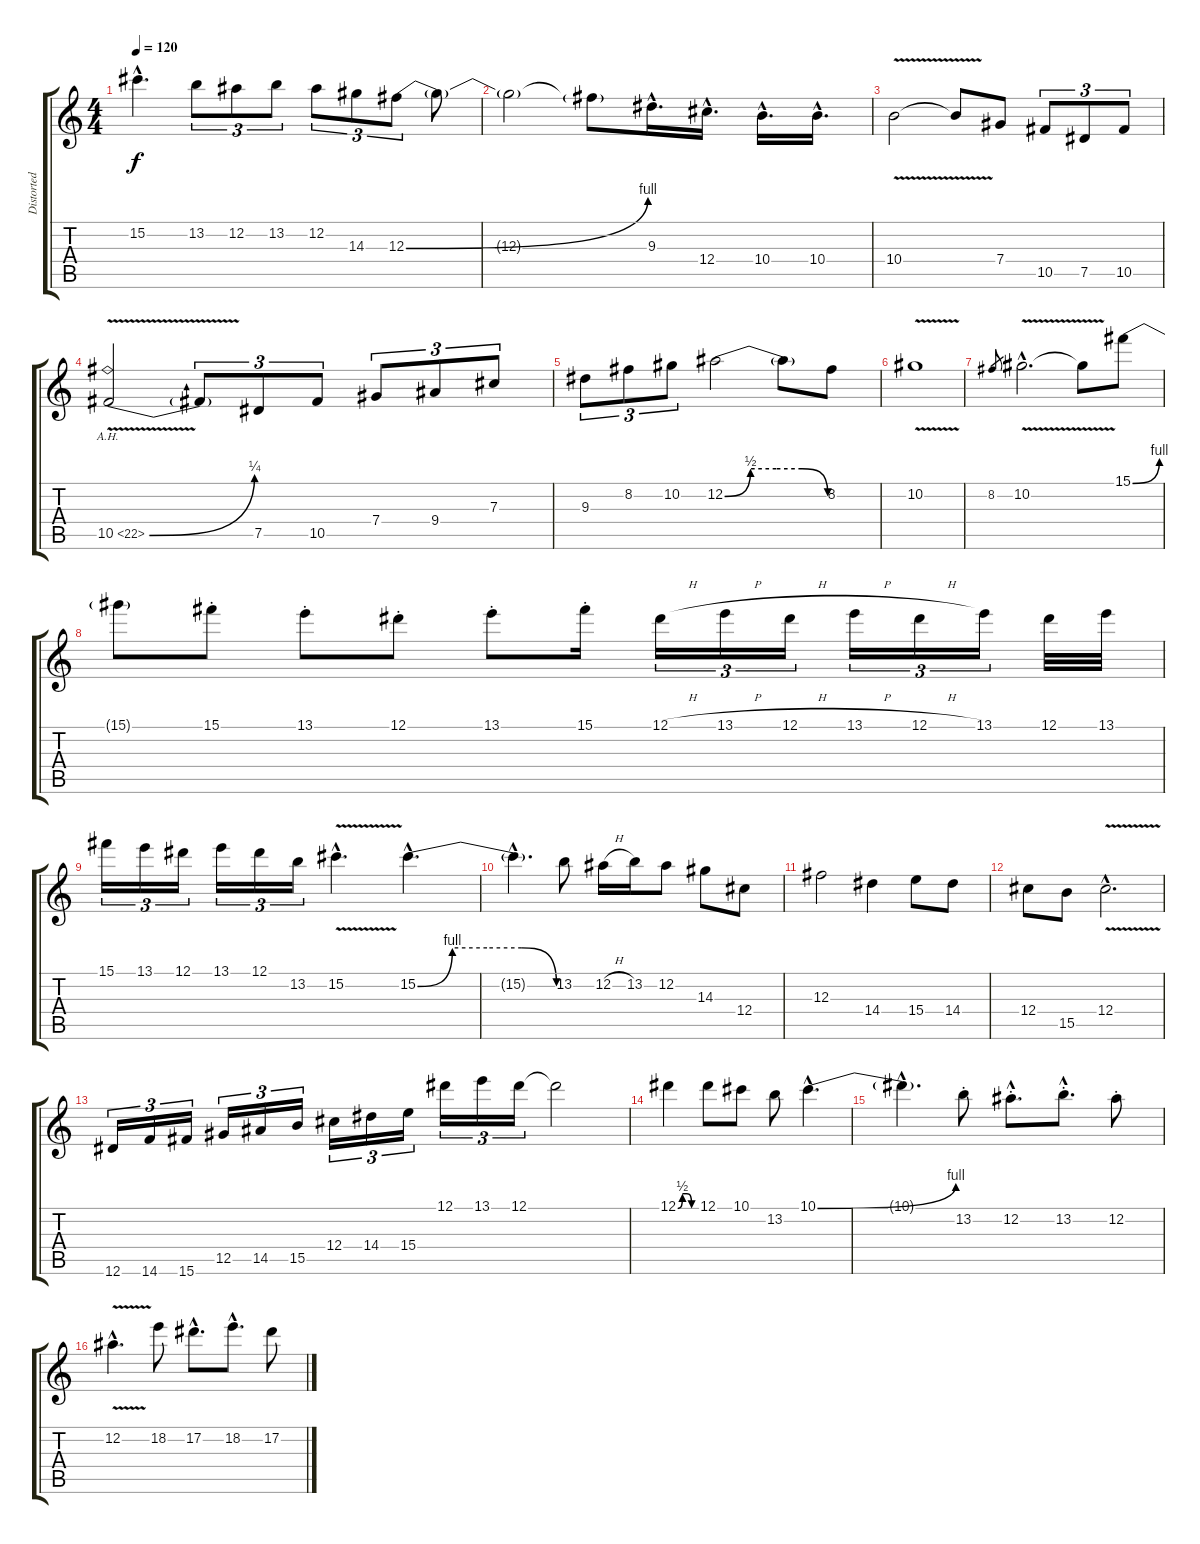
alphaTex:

\track ("Distorted Guitar" "Distorted ") {instrument distortionguitar}
\staff {score tabs}
\tuning (Eb4 Bb3 Gb3 Db3 Ab2 Eb2) {hide}
\ts (4 4)
\tempo 120
\clef g2
\ks c
15.2{hac t}.4{d dy f} 13.2.8{tu (3 2)} 12.2.8{tu (3 2)} 13.2.8{tu (3 2)} 12.2.8{tu (3 2)} 14.3.8{tu (3 2)} 12.3{be (bend 0 0 60 4)}.8{tu (3 2)} 12.3{t}.8 |
12.3{t}.2 12.3{t}.8 9.3{hac}.16{d} 12.4{hac}.16{d} 10.4{hac}.16{d} 10.4{hac}.16{d} |
10.4{v}.2 10.4{t}.8 7.4.8 10.5.8{tu (3 2)} 7.5.8{tu (3 2)} 10.5.8{tu (3 2)} |
10.5{be (bend 0 0 60 1) ah 12 v}.2 10.5{t}.8{tu (3 2)} 7.5.8{tu (3 2)} 10.5.8{tu (3 2)} 7.4.8{tu (3 2)} 9.4.8{tu (3 2)} 7.3.8{tu (3 2)} |
9.3.8{tu (3 2)} 8.2.8{tu (3 2)} 10.2.8{tu (3 2)} 12.2{be (custom 0 0 15 2 30 2 45 2 60 0)}.2 12.2{t}.8 8.2.8 |
10.2{v}.1 |
8.2.8{gr} 10.2{v hac}.2{d} 10.2{t}.8 15.1{be (bend 0 0 60 4)}.8 |
15.1{t}.8 15.1{st}.8 13.1{st}.8 12.1{st}.8 13.1{st}.8 15.1{st}.16 12.1{h}.16{tu (3 2)} 13.1{h}.16{tu (3 2)} 12.1{h}.16{tu (3 2)} 13.1{h}.16{tu (3 2)} 12.1{h}.16{tu (3 2)} 13.1.16{tu (3 2)} 12.1.32 13.1.32 |
15.1.16{tu (3 2)} 13.1.16{tu (3 2)} 12.1.16{tu (3 2)} 13.1.16{tu (3 2)} 12.1.16{tu (3 2)} 13.2.16{tu (3 2)} 15.2{v hac}.4{d} 15.2{be (custom 0 0 15 4 30 4 45 4 60 0) hac}.4{d} |
15.2{hac t}.4{d} 13.2.8 12.2{h}.16 13.2.16 12.2.8 14.3.8 12.4.8 |
12.3.2 14.4.4 15.4.8 14.4.8 |
12.4.8 15.5.8 12.4{v hac}.2{d} |
12.6.16{tu (3 2)} 14.6.16{tu (3 2)} 15.6.16{tu (3 2)} 12.5.16{tu (3 2)} 14.5.16{tu (3 2)} 15.5.16{tu (3 2)} 12.4.16{tu (3 2)} 14.4.16{tu (3 2)} 15.4.16{tu (3 2)} 12.1.16{tu (3 2)} 13.1.16{tu (3 2)} 12.1.16{tu (3 2)} 12.1{t}.2 |
12.1{be (custom 0 0 15 2 30 2 45 0 60 0)}.4 12.1.8 10.1.8 13.2.8 10.1{be (bend 0 0 60 4) hac}.4{d} |
10.1{hac t}.4{d} 13.2{st}.8 12.2{hac st}.8{d} 13.2{hac st}.8{d} 12.2{st}.8 |
12.2{v hac}.4{d} 18.2.8 17.2{hac}.8{d} 18.2{hac}.8{d} 17.2.8
